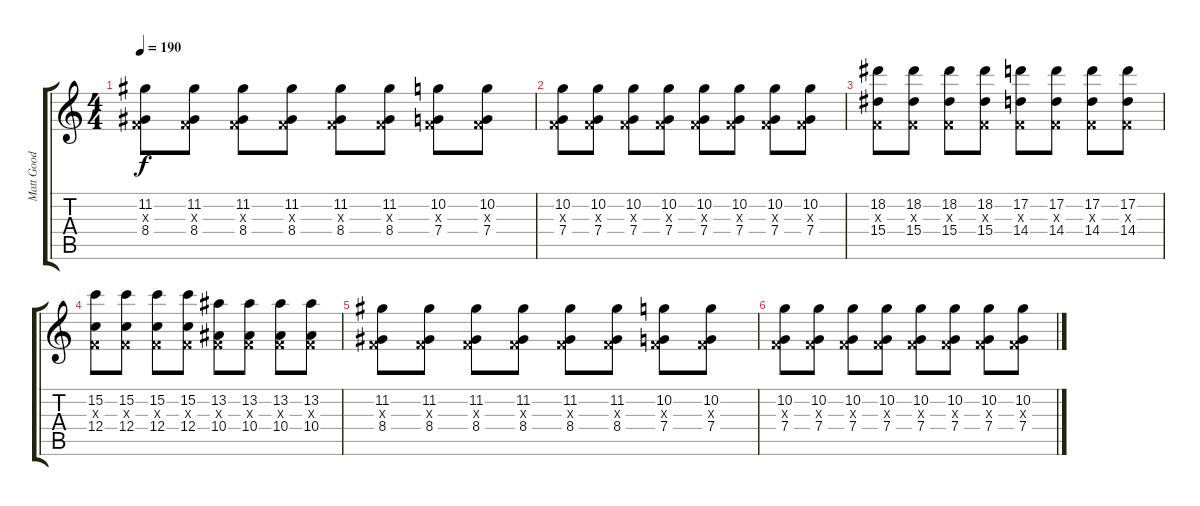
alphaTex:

\track ("Matt Good" "Matt Good") {instrument distortionguitar}
\staff {score tabs}
\tuning (D4 A3 F3 C3 G2 C2) {hide}
\ts (4 4)
\tempo 190
\clef g2
\ks c
(11.2 0.3{x} 8.4).8{dy f} (11.2 0.3{x} 8.4).8 (11.2 0.3{x} 8.4).8 (11.2 0.3{x} 8.4).8 (11.2 0.3{x} 8.4).8 (11.2 0.3{x} 8.4).8 (10.2 0.3{x} 7.4).8 (10.2 0.3{x} 7.4).8 |
(10.2 0.3{x} 7.4).8 (10.2 0.3{x} 7.4).8 (10.2 0.3{x} 7.4).8 (10.2 0.3{x} 7.4).8 (10.2 0.3{x} 7.4).8 (10.2 0.3{x} 7.4).8 (10.2 0.3{x} 7.4).8 (10.2 0.3{x} 7.4).8 |
(18.2 0.3{x} 15.4).8 (18.2 0.3{x} 15.4).8 (18.2 0.3{x} 15.4).8 (18.2 0.3{x} 15.4).8 (17.2 0.3{x} 14.4).8 (17.2 0.3{x} 14.4).8 (17.2 0.3{x} 14.4).8 (17.2 0.3{x} 14.4).8 |
(15.2 0.3{x} 12.4).8 (15.2 0.3{x} 12.4).8 (15.2 0.3{x} 12.4).8 (15.2 0.3{x} 12.4).8 (13.2 0.3{x} 10.4).8 (13.2 0.3{x} 10.4).8 (13.2 0.3{x} 10.4).8 (13.2 0.3{x} 10.4).8 |
(11.2 0.3{x} 8.4).8 (11.2 0.3{x} 8.4).8 (11.2 0.3{x} 8.4).8 (11.2 0.3{x} 8.4).8 (11.2 0.3{x} 8.4).8 (11.2 0.3{x} 8.4).8 (10.2 0.3{x} 7.4).8 (10.2 0.3{x} 7.4).8 |
(10.2 0.3{x} 7.4).8 (10.2 0.3{x} 7.4).8 (10.2 0.3{x} 7.4).8 (10.2 0.3{x} 7.4).8 (10.2 0.3{x} 7.4).8 (10.2 0.3{x} 7.4).8 (10.2 0.3{x} 7.4).8 (10.2 0.3{x} 7.4).8
